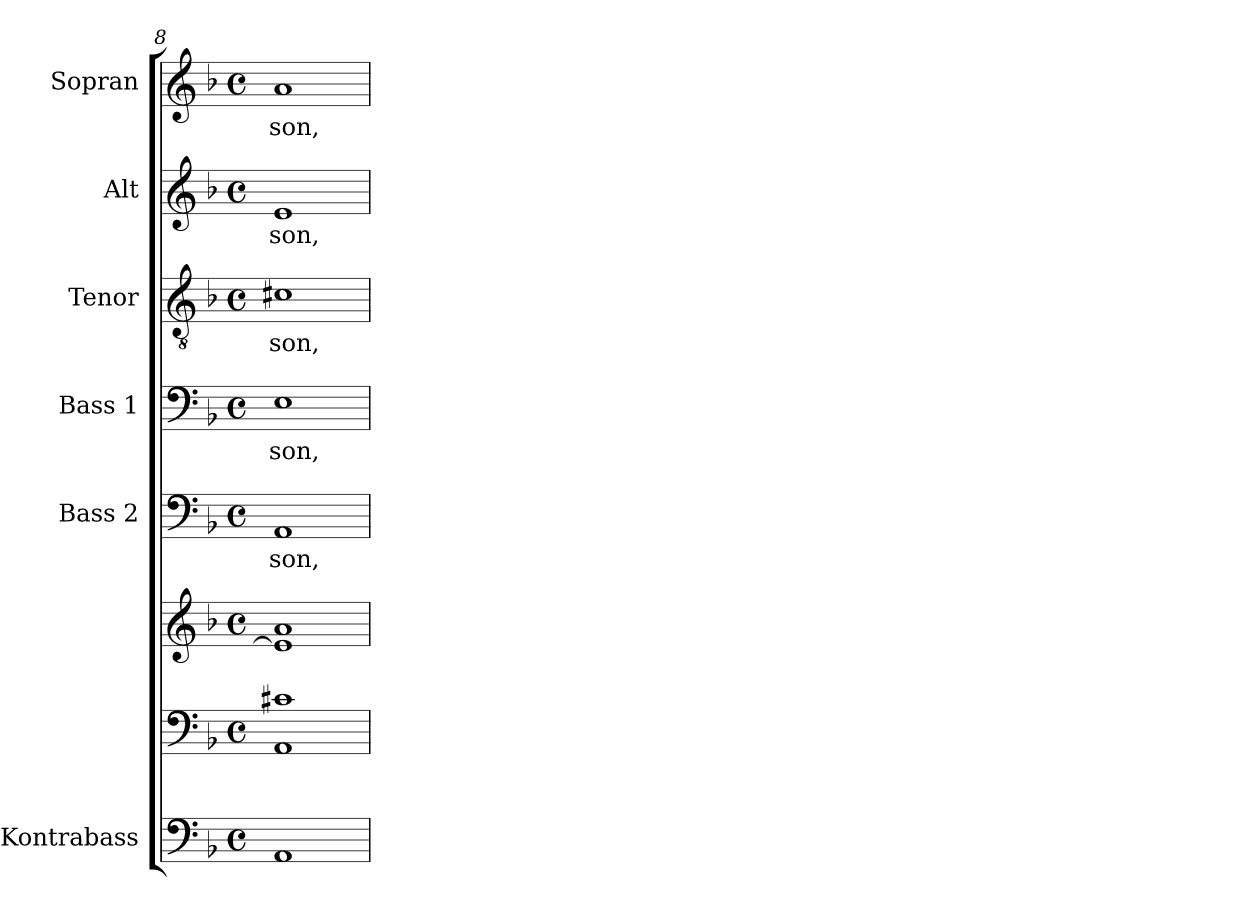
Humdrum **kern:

**kern	**kern	**kern	**kern	**text	**kern	**text	**kern	**text	**kern	**text	**kern	**text
*part7	*part6	*part6	*part5	*part5	*part4	*part4	*part3	*part3	*part2	*part2	*part1	*part1
*staff8	*staff7	*staff6	*staff5	*staff5	*staff4	*staff4	*staff3	*staff3	*staff2	*staff2	*staff1	*staff1
*I"Kontrabass	*	*	*I"Bass 2	*	*I"Bass 1	*	*I"Tenor	*	*I"Alt	*	*I"Sopran	*
*I'Kb.	*	*	*I'B. 2	*	*I'B. 1	*	*I'T.	*	*I'A.	*	*I'S.	*
*clefF4	*clefF4	*clefG2	*clefF4	*	*clefF4	*	*clefGv2	*	*clefG2	*	*clefG2	*
*ITrd7c12	*	*	*	*	*	*	*	*	*	*	*	*
*k[b-]	*k[b-]	*k[b-]	*k[b-]	*	*k[b-]	*	*k[b-]	*	*k[b-]	*	*k[b-]	*
*F:	*F:	*F:	*F:	*	*F:	*	*F:	*	*F:	*	*F:	*
*M4/4	*M4/4	*M4/4	*M4/4	*	*M4/4	*	*M4/4	*	*M4/4	*	*M4/4	*
*met(c)	*met(c)	*met(c)	*met(c)	*	*met(c)	*	*met(c)	*	*met(c)	*	*met(c)	*
=8	=8	=8	=8	=8	=8	=8	=8	=8	=8	=8	=8	=8
*	*^	*^	*	*	*	*	*	*	*	*	*	*
!	!	!	!	!	!	!LO:LY:b	!	!LO:LY:b	!	!LO:LY:b	!	!LO:LY:b	!	!LO:LY:b
1AAA	1c#X	1AA	1a	1e]	1AA	-son,	1E	-son,	1c#X	-son,	1e	-son,	1a	-son,
*	*v	*v	*	*	*	*	*	*	*	*	*	*	*	*
*	*	*v	*v	*	*	*	*	*	*	*	*	*	*
=	=	=	=	=	=	=	=	=	=	=	=	=
*-	*-	*-	*-	*-	*-	*-	*-	*-	*-	*-	*-	*-
